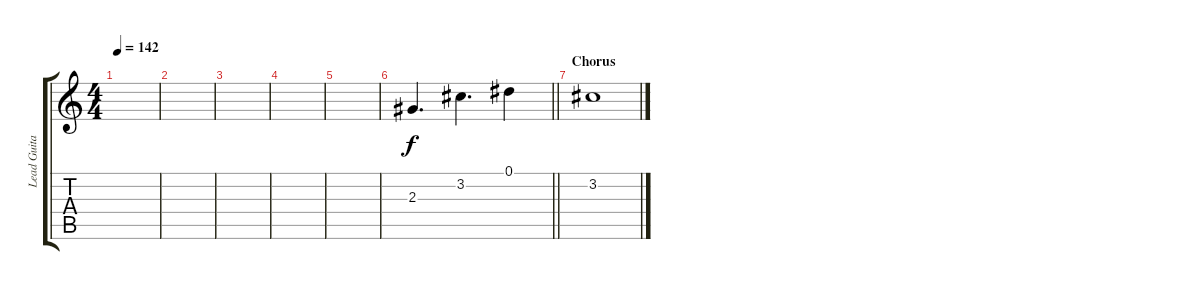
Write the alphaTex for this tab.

\track ("Lead Guitar" "Lead Guita") {instrument acousticguitarsteel}
\staff {score tabs}
\tuning (Eb4 Bb3 Gb3 Db3 Ab2 Eb2) {hide}
\ts (4 4)
\tempo 142
\clef g2
\ks c
|
|
|
|
|
\barLineRight lightlight
2.3.4{d instrument acousticguitarsteel} 3.2.4{d} 0.1.4 |
\section ("" "Chorus")
3.2.1
